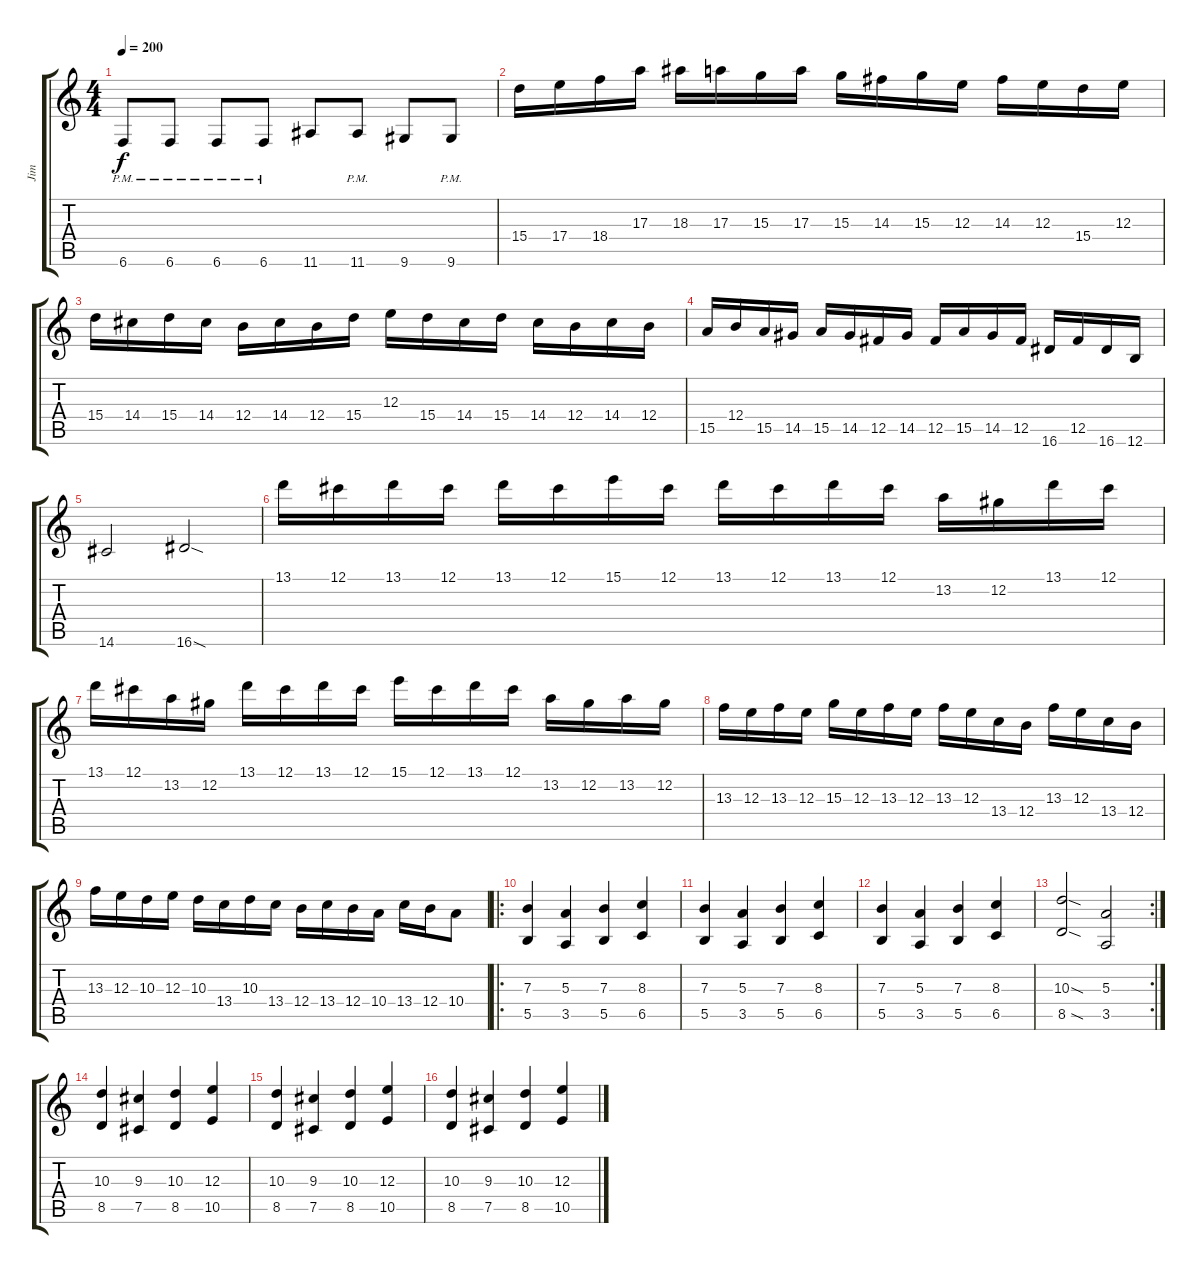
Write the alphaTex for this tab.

\track ("Jim" "Jim") {instrument distortionguitar}
\staff {score tabs}
\tuning (Db4 Ab3 E3 B2 Gb2 B1) {hide}
\ts (4 4)
\tempo 200
\clef g2
\ks c
6.6{pm}.8{dy f} 6.6{pm}.8 6.6{pm}.8 6.6{pm}.8 11.6.8 11.6{pm}.8 9.6.8 9.6{pm}.8 |
15.4.16 17.4.16 18.4.16 17.3.16 18.3.16 17.3.16 15.3.16 17.3.16 15.3.16 14.3.16 15.3.16 12.3.16 14.3.16 12.3.16 15.4.16 12.3.16 |
15.4.16 14.4.16 15.4.16 14.4.16 12.4.16 14.4.16 12.4.16 15.4.16 12.3.16 15.4.16 14.4.16 15.4.16 14.4.16 12.4.16 14.4.16 12.4.16 |
15.5.16 12.4.16 15.5.16 14.5.16 15.5.16 14.5.16 12.5.16 14.5.16 12.5.16 15.5.16 14.5.16 12.5.16 16.6.16 12.5.16 16.6.16 12.6.16 |
14.6.2 16.6{sod}.2 |
13.1.16 12.1.16 13.1.16 12.1.16 13.1.16 12.1.16 15.1.16 12.1.16 13.1.16 12.1.16 13.1.16 12.1.16 13.2.16 12.2.16 13.1.16 12.1.16 |
13.1.16 12.1.16 13.2.16 12.2.16 13.1.16 12.1.16 13.1.16 12.1.16 15.1.16 12.1.16 13.1.16 12.1.16 13.2.16 12.2.16 13.2.16 12.2.16 |
13.3.16 12.3.16 13.3.16 12.3.16 15.3.16 12.3.16 13.3.16 12.3.16 13.3.16 12.3.16 13.4.16 12.4.16 13.3.16 12.3.16 13.4.16 12.4.16 |
13.3.16 12.3.16 10.3.16 12.3.16 10.3.16 13.4.16 10.3.16 13.4.16 12.4.16 13.4.16 12.4.16 10.4.16 13.4.16 12.4.16 10.4.8 |
\ro
(7.3 5.5).4 (5.3 3.5).4 (7.3 5.5).4 (8.3 6.5).4 |
(7.3 5.5).4 (5.3 3.5).4 (7.3 5.5).4 (8.3 6.5).4 |
(7.3 5.5).4 (5.3 3.5).4 (7.3 5.5).4 (8.3 6.5).4 |
\rc 2
(10.3{sod} 8.5{sod}).2 (5.3 3.5).2 |
(10.3 8.5).4 (9.3 7.5).4 (10.3 8.5).4 (12.3 10.5).4 |
(10.3 8.5).4 (9.3 7.5).4 (10.3 8.5).4 (12.3 10.5).4 |
(10.3 8.5).4 (9.3 7.5).4 (10.3 8.5).4 (12.3 10.5).4
